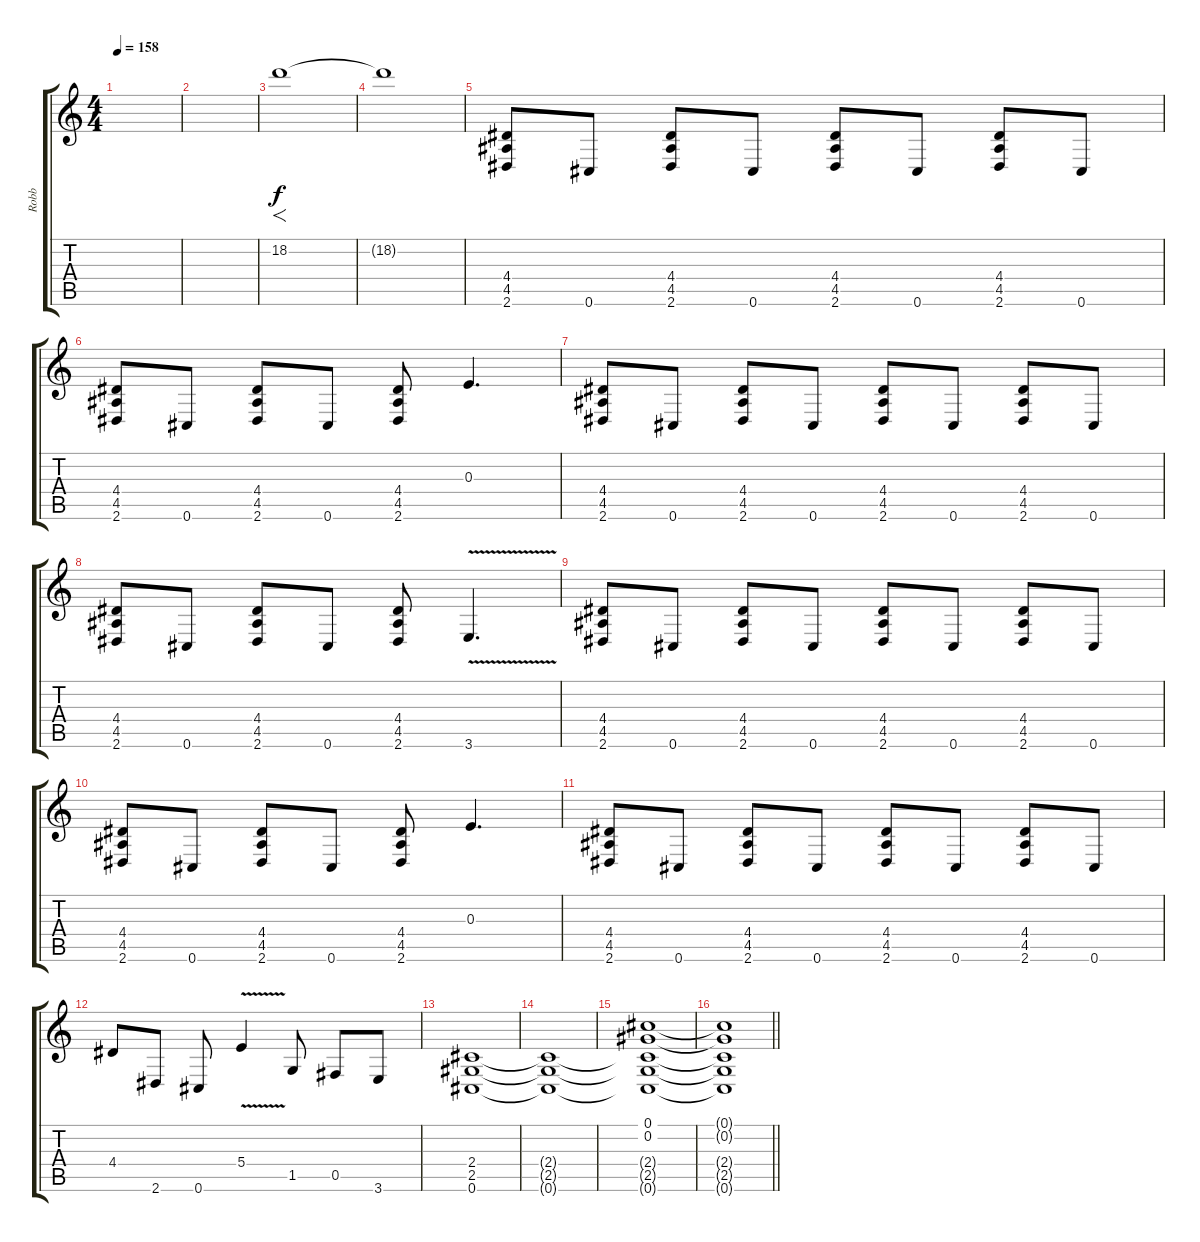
\track ("Robb" "Robb") {instrument distortionguitar}
\staff {score tabs}
\tuning (Db4 Ab3 E3 B2 Gb2 Db2) {hide}
\ts (4 4)
\tempo 158
\clef g2
\ks c
|
|
18.2.1{f} |
18.2{t}.1 |
(4.4 4.5 2.6).8 0.6.8 (4.4 4.5 2.6).8 0.6.8 (4.4 4.5 2.6).8 0.6.8 (4.4 4.5 2.6).8 0.6.8 |
(4.4 4.5 2.6).8 0.6.8 (4.4 4.5 2.6).8 0.6.8 (4.4 4.5 2.6).8 0.3.4{d} |
(4.4 4.5 2.6).8 0.6.8 (4.4 4.5 2.6).8 0.6.8 (4.4 4.5 2.6).8 0.6.8 (4.4 4.5 2.6).8 0.6.8 |
(4.4 4.5 2.6).8 0.6.8 (4.4 4.5 2.6).8 0.6.8 (4.4 4.5 2.6).8 3.6{v}.4{d} |
(4.4 4.5 2.6).8 0.6.8 (4.4 4.5 2.6).8 0.6.8 (4.4 4.5 2.6).8 0.6.8 (4.4 4.5 2.6).8 0.6.8 |
(4.4 4.5 2.6).8 0.6.8 (4.4 4.5 2.6).8 0.6.8 (4.4 4.5 2.6).8 0.3.4{d} |
(4.4 4.5 2.6).8 0.6.8 (4.4 4.5 2.6).8 0.6.8 (4.4 4.5 2.6).8 0.6.8 (4.4 4.5 2.6).8 0.6.8 |
4.4.8 2.6.8 0.6.8 5.4{v}.4 1.5.8 0.5.8 3.6.8 |
(2.4 2.5 0.6).1 |
(2.4{t} 2.5{t} 0.6{t}).1 |
(0.1 0.2 2.4{t} 2.5{t} 0.6{t}).1 |
\barLineRight lightlight
(0.1{t} 0.2{t} 2.4{t} 2.5{t} 0.6{t}).1
